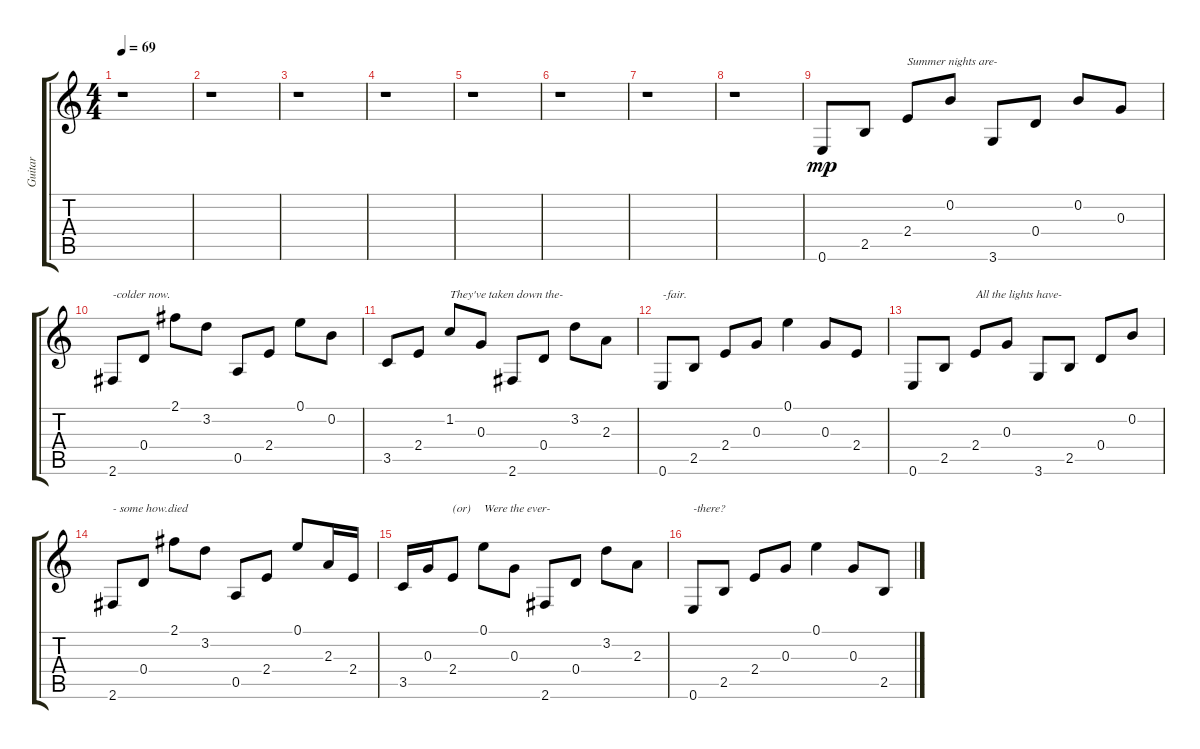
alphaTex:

\track ("Guitar" "Guitar") {instrument electricguitarjazz}
\staff {score tabs}
\tuning (E4 B3 G3 D3 A2 E2) {hide}
\ts (4 4)
\tempo 69
\clef g2
\ks c
r.1{dy f} |
r.1 |
r.1 |
r.1 |
r.1 |
r.1 |
r.1 |
r.1 |
0.6.8{dy mp} 2.5.8 2.4.8{txt "Summer nights are-"} 0.2.8 3.6.8 0.4.8 0.2.8 0.3.8 |
2.6.8{txt "-colder now."} 0.4.8 2.1.8 3.2.8 0.5.8 2.4.8 0.1.8 0.2.8 |
3.5.8 2.4.8 1.2.8{txt "They've taken down the-"} 0.3.8 2.6.8 0.4.8 3.2.8 2.3.8 |
0.6.8{txt "-fair."} 2.5.8 2.4.8 0.3.8 0.1.4 0.3.8 2.4.8 |
0.6.8 2.5.8 2.4.8{txt "All the lights have-"} 0.3.8 3.6.8 2.5.8 0.4.8 0.2.8 |
2.6.8{txt "- some how.died"} 0.4.8 2.1.8 3.2.8 0.5.8 2.4.8 0.1.8 2.3.16 2.4.16 |
3.5.16 0.3.16 2.4.8{txt "(or)"} 0.1.8{txt "Were the ever-"} 0.3.8 2.6.8 0.4.8 3.2.8 2.3.8 |
0.6.8{txt "-there?"} 2.5.8 2.4.8 0.3.8 0.1.4 0.3.8 2.5.8
